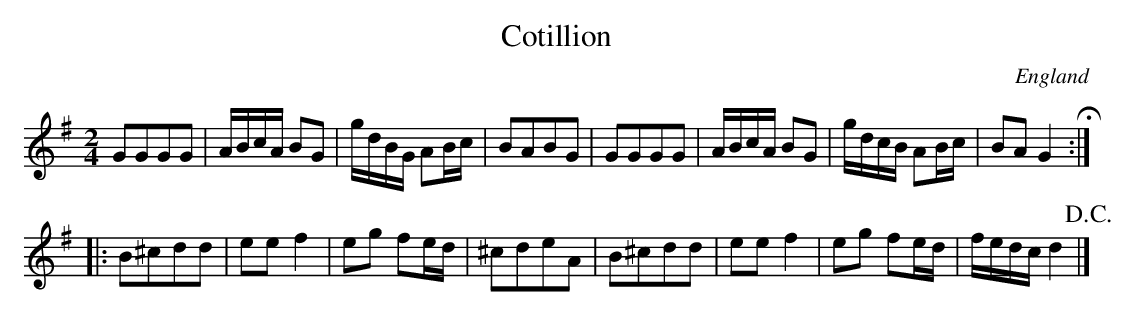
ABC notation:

X:1
T:Cotillion
L:1/8
M:2/4
O:England
K:G
GGGG | A/B/c/A/ BG | g/d/B/G/ AB/c/ | BABG |\
GGGG | A/B/c/A/ BG | g/d/c/B/ AB/c/ | BA G2 H::
B^cdd | eef2 | eg fe/d/ | ^cdeA |\
B^cdd | eef2 | eg fe/d/ | f/e/d/c/ d2 !D.C.! |]
